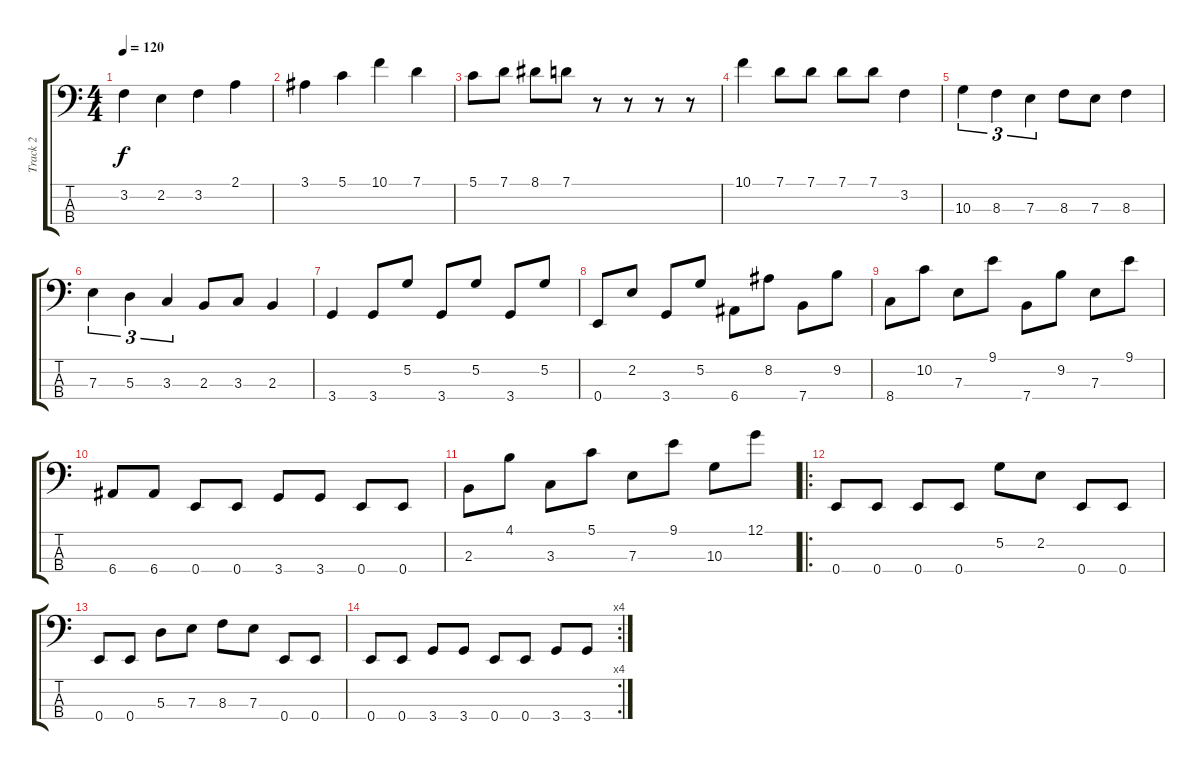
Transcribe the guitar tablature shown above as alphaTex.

\track ("Track 2" "Track 2") {instrument electricbassfinger}
\staff {score tabs}
\tuning (G2 D2 A1 E1) {hide}
\ts (4 4)
\tempo 120
\clef f4
\ks c
3.2.4{dy f} 2.2.4 3.2.4 2.1.4 |
3.1.4 5.1.4 10.1.4 7.1.4 |
5.1.8 7.1.8 8.1.8 7.1.8 r.8 r.8 r.8 r.8 |
10.1.4 7.1.8 7.1.8 7.1.8 7.1.8 3.2.4 |
10.3.4{tu (3 2)} 8.3.4{tu (3 2)} 7.3.4{tu (3 2)} 8.3.8 7.3.8 8.3.4 |
7.3.4{tu (3 2)} 5.3.4{tu (3 2)} 3.3.4{tu (3 2)} 2.3.8 3.3.8 2.3.4 |
3.4.4 3.4.8 5.2.8 3.4.8 5.2.8 3.4.8 5.2.8 |
0.4.8 2.2.8 3.4.8 5.2.8 6.4.8 8.2.8 7.4.8 9.2.8 |
8.4.8 10.2.8 7.3.8 9.1.8 7.4.8 9.2.8 7.3.8 9.1.8 |
6.4.8 6.4.8 0.4.8 0.4.8 3.4.8 3.4.8 0.4.8 0.4.8 |
2.3.8 4.1.8 3.3.8 5.1.8 7.3.8 9.1.8 10.3.8 12.1.8 |
\ro
0.4.8 0.4.8 0.4.8 0.4.8 5.2.8 2.2.8 0.4.8 0.4.8 |
0.4.8 0.4.8 5.3.8 7.3.8 8.3.8 7.3.8 0.4.8 0.4.8 |
\rc 4
0.4.8 0.4.8 3.4.8 3.4.8 0.4.8 0.4.8 3.4.8 3.4.8
